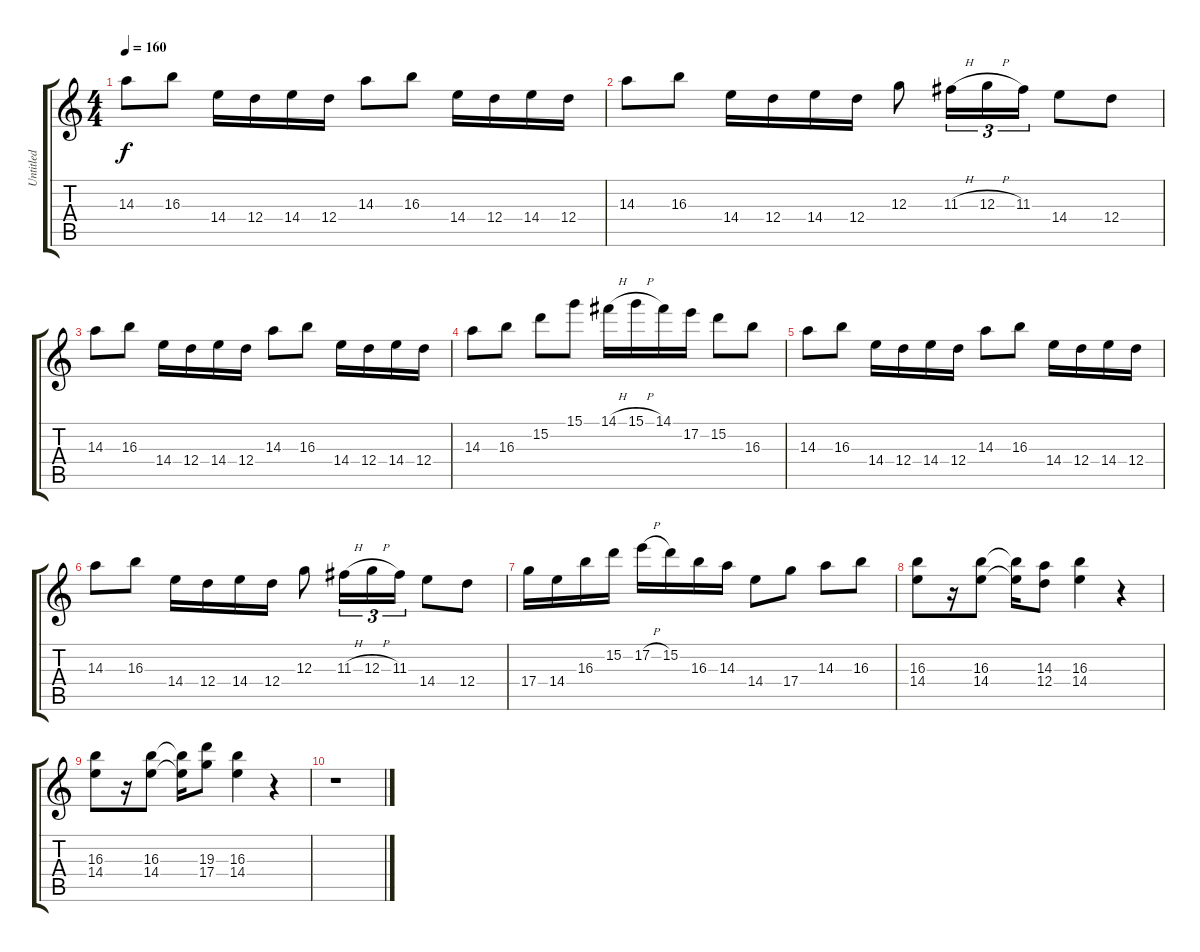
\track ("Untitled" "Untitled") {instrument overdrivenguitar}
\staff {score tabs}
\tuning (E4 B3 G3 D3 A2 E2) {hide}
\ts (4 4)
\tempo 160
\clef g2
\ks c
14.3.8{dy f} 16.3.8 14.4.16 12.4.16 14.4.16 12.4.16 14.3.8 16.3.8 14.4.16 12.4.16 14.4.16 12.4.16 |
14.3.8 16.3.8 14.4.16 12.4.16 14.4.16 12.4.16 12.3.8 11.3{h}.16{tu (3 2)} 12.3{h}.16{tu (3 2)} 11.3.16{tu (3 2)} 14.4.8 12.4.8 |
14.3.8 16.3.8 14.4.16 12.4.16 14.4.16 12.4.16 14.3.8 16.3.8 14.4.16 12.4.16 14.4.16 12.4.16 |
14.3.8 16.3.8 15.2.8 15.1.8 14.1{h}.16 15.1{h}.16 14.1.16 17.2.16 15.2.8 16.3.8 |
14.3.8 16.3.8 14.4.16 12.4.16 14.4.16 12.4.16 14.3.8 16.3.8 14.4.16 12.4.16 14.4.16 12.4.16 |
14.3.8 16.3.8 14.4.16 12.4.16 14.4.16 12.4.16 12.3.8 11.3{h}.16{tu (3 2)} 12.3{h}.16{tu (3 2)} 11.3.16{tu (3 2)} 14.4.8 12.4.8 |
17.4.16 14.4.16 16.3.16 15.2.16 17.2{h}.16 15.2.16 16.3.16 14.3.16 14.4.8 17.4.8 14.3.8 16.3.8 |
(16.3 14.4).8 r.16 (16.3 14.4).8 (16.3{t} 14.4{t}).16 (14.3 12.4).8 (16.3 14.4).4 r.4 |
(16.3 14.4).8 r.16 (16.3 14.4).8 (16.3{t} 14.4{t}).16 (19.3 17.4).8 (16.3 14.4).4 r.4 |
r.1
